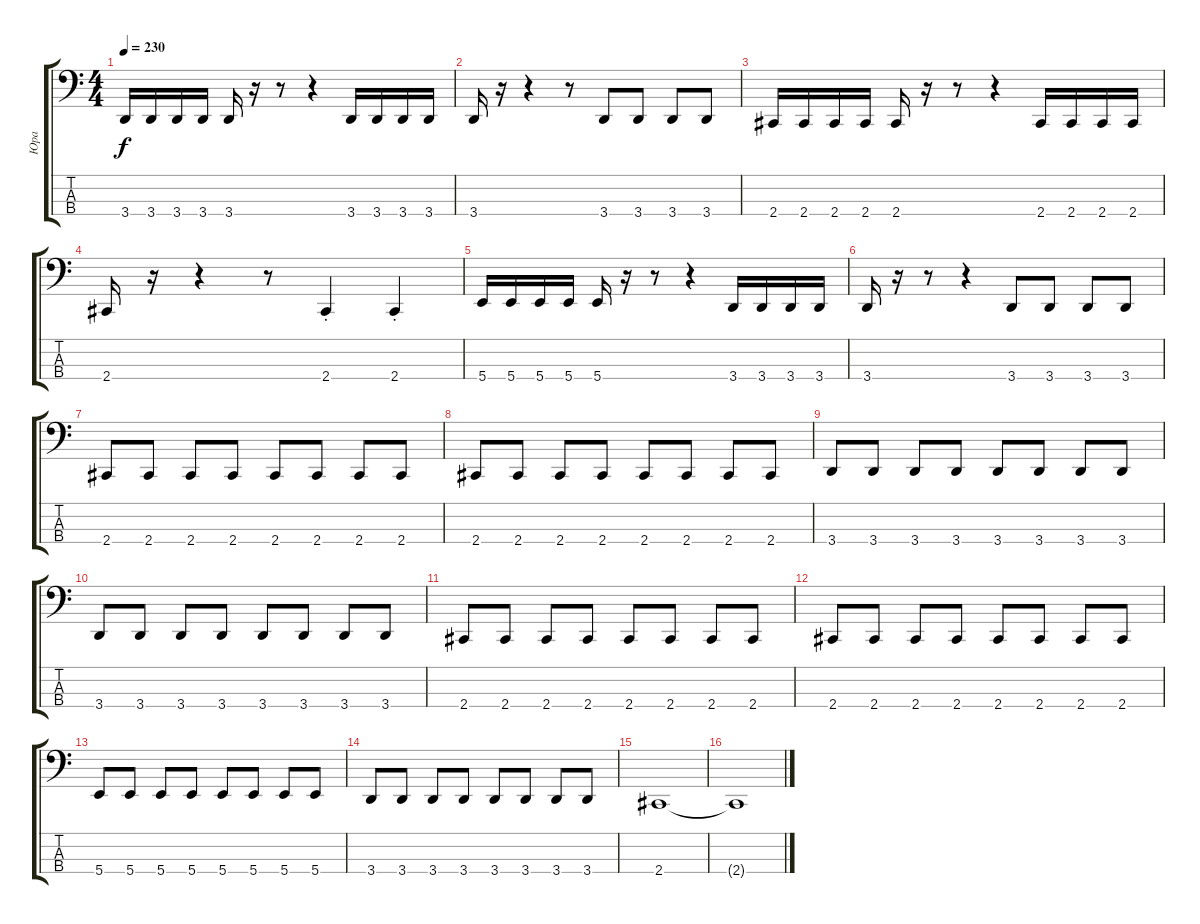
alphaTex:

\track ("Юра" "Юра") {instrument electricbasspick}
\staff {score tabs}
\tuning (E2 B1 Gb1 B0) {hide}
\ts (4 4)
\tempo 230
\clef f4
\ks c
3.4.16{dy f} 3.4.16 3.4.16 3.4.16 3.4.16 r.16 r.8 r.4 3.4.16 3.4.16 3.4.16 3.4.16 |
3.4.16 r.16 r.4 r.8 3.4.8 3.4.8 3.4.8 3.4.8 |
2.4.16 2.4.16 2.4.16 2.4.16 2.4.16 r.16 r.8 r.4 2.4.16 2.4.16 2.4.16 2.4.16 |
2.4.16 r.16 r.4 r.8 2.4{st}.4 2.4{st}.4 |
5.4.16 5.4.16 5.4.16 5.4.16 5.4.16 r.16 r.8 r.4 3.4.16 3.4.16 3.4.16 3.4.16 |
3.4.16 r.16 r.8 r.4 3.4.8 3.4.8 3.4.8 3.4.8 |
2.4.8 2.4.8 2.4.8 2.4.8 2.4.8 2.4.8 2.4.8 2.4.8 |
2.4.8 2.4.8 2.4.8 2.4.8 2.4.8 2.4.8 2.4.8 2.4.8 |
3.4.8 3.4.8 3.4.8 3.4.8 3.4.8 3.4.8 3.4.8 3.4.8 |
3.4.8 3.4.8 3.4.8 3.4.8 3.4.8 3.4.8 3.4.8 3.4.8 |
2.4.8 2.4.8 2.4.8 2.4.8 2.4.8 2.4.8 2.4.8 2.4.8 |
2.4.8 2.4.8 2.4.8 2.4.8 2.4.8 2.4.8 2.4.8 2.4.8 |
5.4.8 5.4.8 5.4.8 5.4.8 5.4.8 5.4.8 5.4.8 5.4.8 |
3.4.8 3.4.8 3.4.8 3.4.8 3.4.8 3.4.8 3.4.8 3.4.8 |
2.4.1 |
2.4{t}.1
